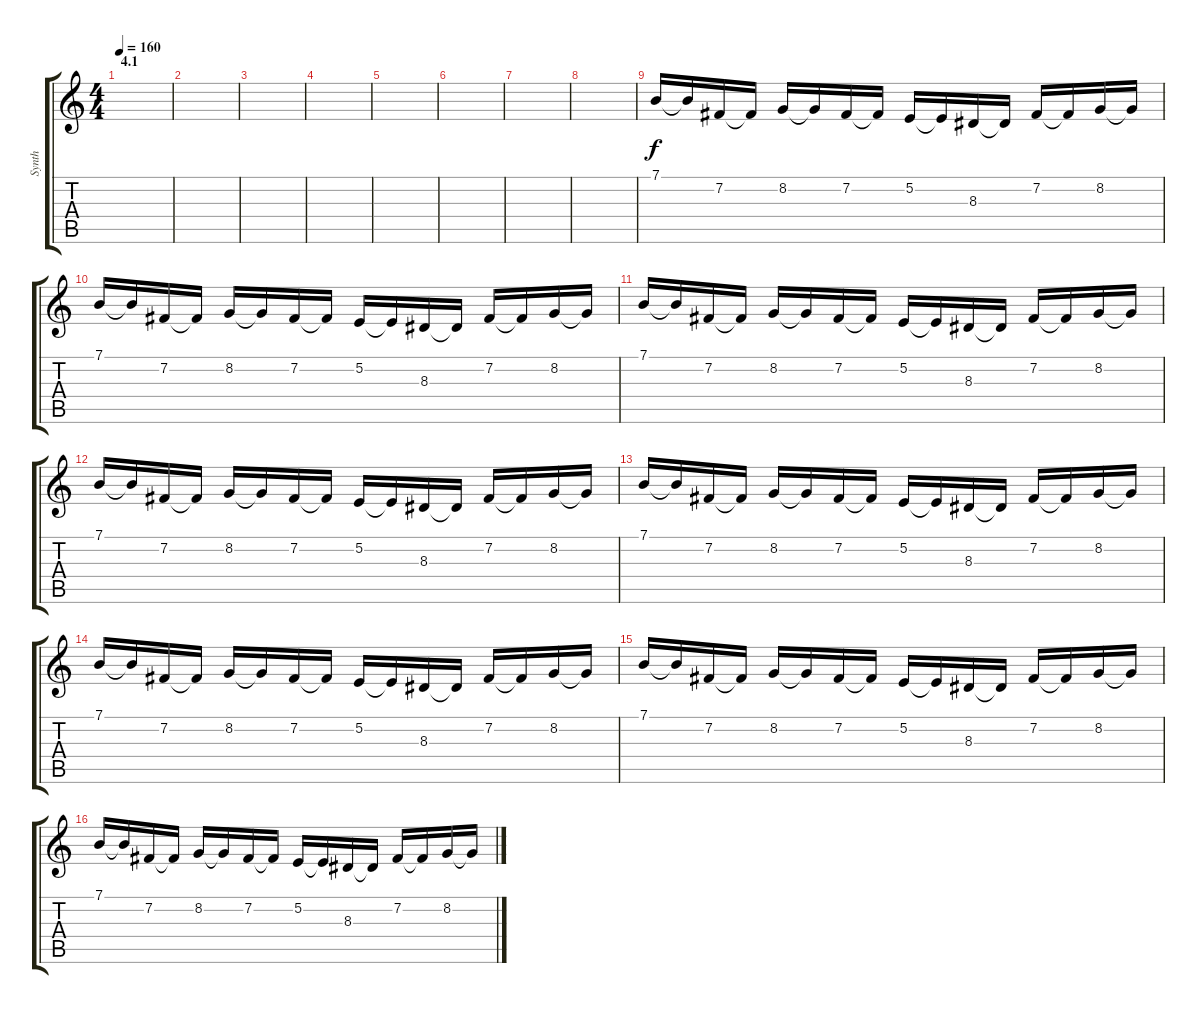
\track ("Synth" "Synth") {instrument stringensemble1}
\staff {score tabs}
\tuning (E4 B3 G3 D3 A2 E2) {hide}
\ts (4 4)
\section ("" "4.1")
\tempo 160
\clef g2
\ks c
|
|
|
|
|
|
|
|
7.1.16 7.1{t}.16 7.2.16 7.2{t}.16 8.2.16 8.2{t}.16 7.2.16 7.2{t}.16 5.2.16 5.2{t}.16 8.3.16 8.3{t}.16 7.2.16 7.2{t}.16 8.2.16 8.2{t}.16 |
7.1.16 7.1{t}.16 7.2.16 7.2{t}.16 8.2.16 8.2{t}.16 7.2.16 7.2{t}.16 5.2.16 5.2{t}.16 8.3.16 8.3{t}.16 7.2.16 7.2{t}.16 8.2.16 8.2{t}.16 |
7.1.16 7.1{t}.16 7.2.16 7.2{t}.16 8.2.16 8.2{t}.16 7.2.16 7.2{t}.16 5.2.16 5.2{t}.16 8.3.16 8.3{t}.16 7.2.16 7.2{t}.16 8.2.16 8.2{t}.16 |
7.1.16 7.1{t}.16 7.2.16 7.2{t}.16 8.2.16 8.2{t}.16 7.2.16 7.2{t}.16 5.2.16 5.2{t}.16 8.3.16 8.3{t}.16 7.2.16 7.2{t}.16 8.2.16 8.2{t}.16 |
7.1.16 7.1{t}.16 7.2.16 7.2{t}.16 8.2.16 8.2{t}.16 7.2.16 7.2{t}.16 5.2.16 5.2{t}.16 8.3.16 8.3{t}.16 7.2.16 7.2{t}.16 8.2.16 8.2{t}.16 |
7.1.16 7.1{t}.16 7.2.16 7.2{t}.16 8.2.16 8.2{t}.16 7.2.16 7.2{t}.16 5.2.16 5.2{t}.16 8.3.16 8.3{t}.16 7.2.16 7.2{t}.16 8.2.16 8.2{t}.16 |
7.1.16 7.1{t}.16 7.2.16 7.2{t}.16 8.2.16 8.2{t}.16 7.2.16 7.2{t}.16 5.2.16 5.2{t}.16 8.3.16 8.3{t}.16 7.2.16 7.2{t}.16 8.2.16 8.2{t}.16 |
7.1.16 7.1{t}.16 7.2.16 7.2{t}.16 8.2.16 8.2{t}.16 7.2.16 7.2{t}.16 5.2.16 5.2{t}.16 8.3.16 8.3{t}.16 7.2.16 7.2{t}.16 8.2.16 8.2{t}.16
